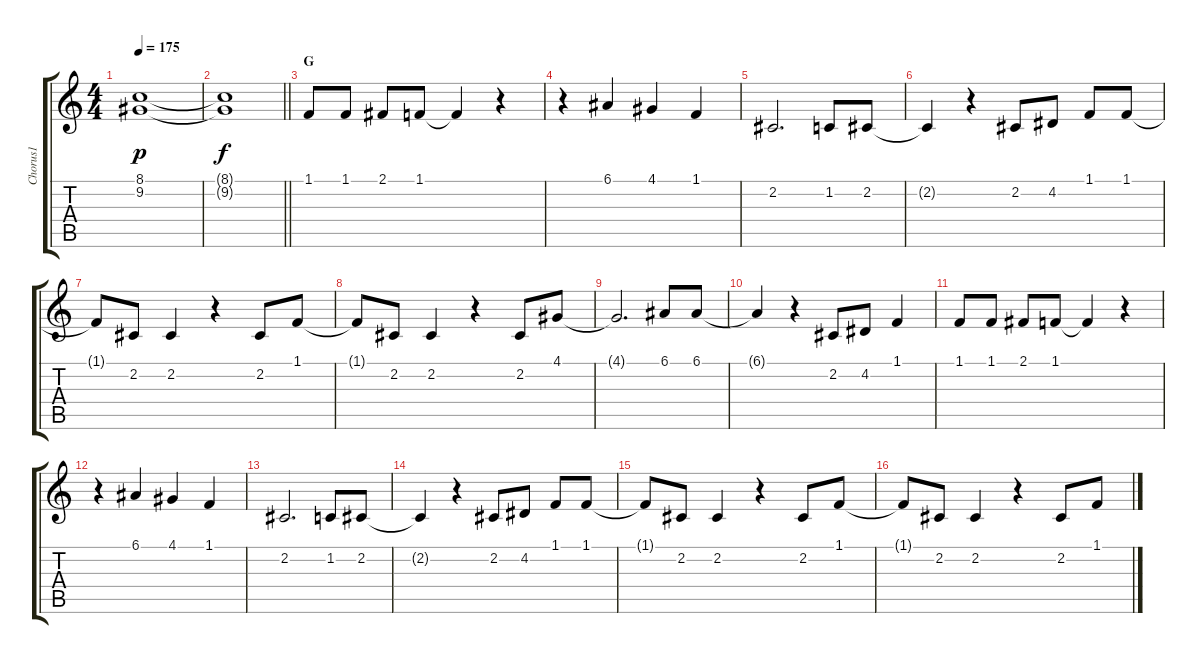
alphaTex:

\track ("Chorus1" "Chorus1") {instrument flute}
\staff {score tabs}
\tuning (E4 B3 G3 D3 A2 E2) {hide}
\ts (4 4)
\tempo 175
\clef g2
\ks c
(8.1 9.2).1{dy p} |
\barLineRight lightlight
(8.1{t} 9.2{t}).1{dy f} |
\section ("" "G")
1.1.8 1.1.8 2.1.8 1.1.8 1.1{t}.4 r.4 |
r.4 6.1.4 4.1.4 1.1.4 |
2.2.2{d} 1.2.8 2.2.8 |
2.2{t}.4 r.4 2.2.8 4.2.8 1.1.8 1.1.8 |
1.1{t}.8 2.2.8 2.2.4 r.4 2.2.8 1.1.8 |
1.1{t}.8 2.2.8 2.2.4 r.4 2.2.8 4.1.8 |
4.1{t}.2{d} 6.1.8 6.1.8 |
6.1{t}.4 r.4 2.2.8 4.2.8 1.1.4 |
1.1.8 1.1.8 2.1.8 1.1.8 1.1{t}.4 r.4 |
r.4 6.1.4 4.1.4 1.1.4 |
2.2.2{d} 1.2.8 2.2.8 |
2.2{t}.4 r.4 2.2.8 4.2.8 1.1.8 1.1.8 |
1.1{t}.8 2.2.8 2.2.4 r.4 2.2.8 1.1.8 |
1.1{t}.8 2.2.8 2.2.4 r.4 2.2.8 1.1.8
